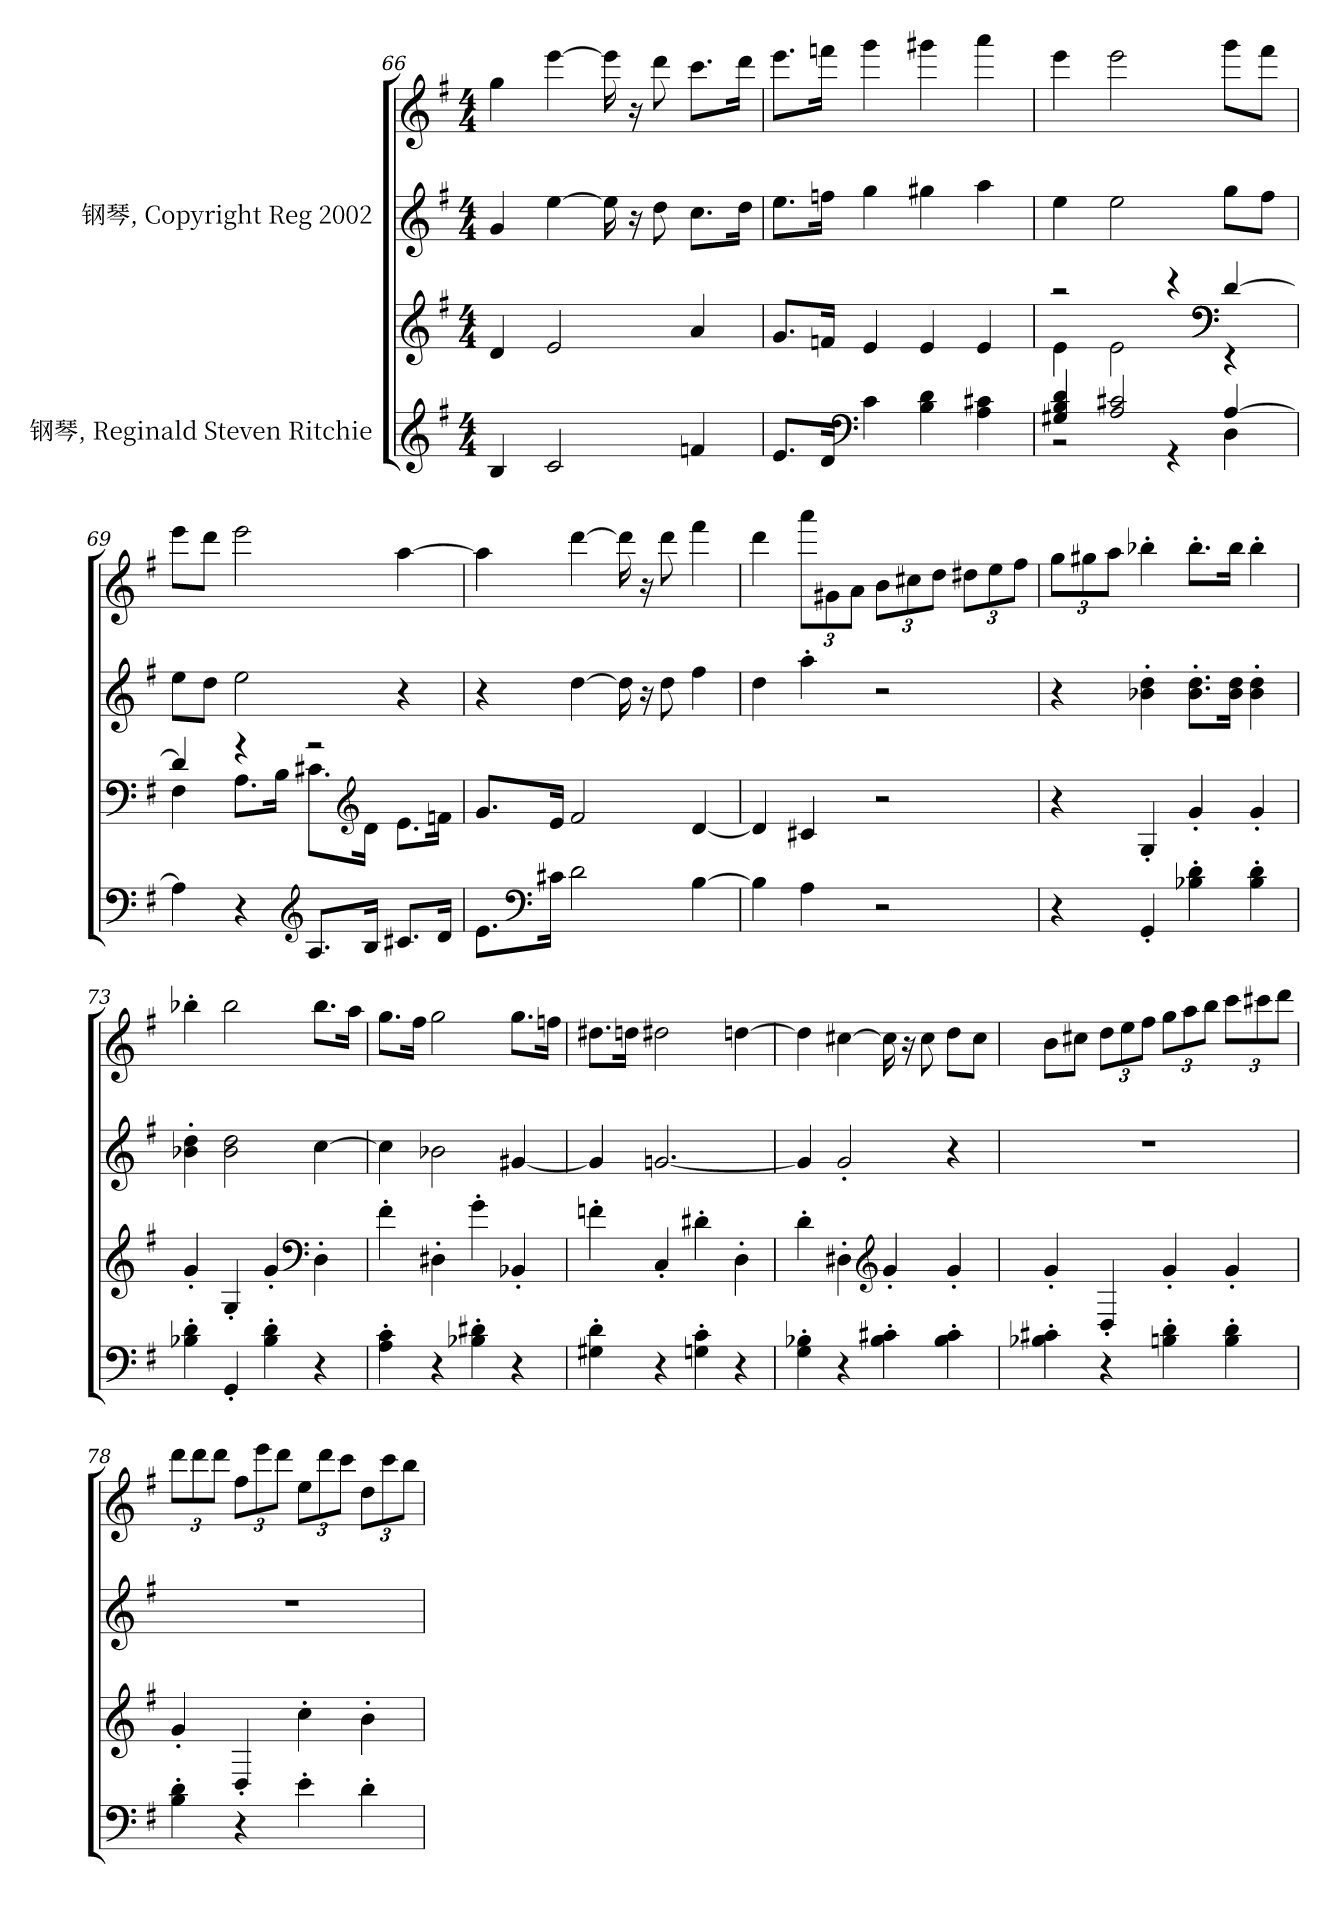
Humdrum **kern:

**kern	**kern	**kern	**kern
*part2	*part2	*part1	*part1
*staff4	*staff3	*staff2	*staff1
*I"钢琴, Reginald Steven Ritchie	*	*I"钢琴, Copyright Reg 2002	*
*clefG2	*clefG2	*clefG2	*clefG2
*k[f#]	*k[f#]	*k[f#]	*k[f#]
*M4/4	*M4/4	*M4/4	*M4/4
=66	=66	=66	=66
4B/	4d/	4g/	4gg\
2c/	2e/	[4ee\	[4eee\
.	.	16ee\]	16eee\]
.	.	16r	16r
.	.	8dd\	8ddd\
4fn/	4a/	8.cc\L	8.ccc\L
.	.	16dd\Jk	16ddd\Jk
!!LO:LB:g=z
=67	=67	=67	=67
8.e/L	8.g/L	8.ee\L	8.eee\L
16d/Jk	16fn/Jk	16ffn\Jk	16fffn\Jk
*clefF4	*	*	*
4c\	4e/	4gg\	4ggg\
4B\ 4d\	4e/	4gg#X\	4ggg#X\
4A\ 4c#X\	4e/	4aa\	4aaa\
=68	=68	=68	=68
*^	*^	*	*
4G#X/ 4B/ 4d/	2r	2r	4e\	4ee\	4eee\
2A/ 2c#X/	.	.	2e\	2ee\	2eee\
.	4r	4r	.	.	.
*	*	*clefF4	*	*	*
[4A/	4D\	[4d/	4r	8gg\L	8ggg\L
.	.	.	.	8ff#\J	8fff#\J
*v	*v	*	*	*	*
=69	=69	=69	=69	=69
4A\]	4d/]	4F#\	8ee\L	8eee\L
.	.	.	8dd\J	8ddd\J
4r	4r	8.A\L	2ee\	2eee\
.	.	16B\Jk	.	.
*clefG2	*	*	*	*
8.A/L	2r	8.c#X\L	.	.
*	*clefG2	*	*	*
16B/Jk	.	16d\Jk	.	.
8.c#X/L	.	8.e\L	4r	[4aa\
16d/Jk	.	16fn\Jk	.	.
*	*v	*v	*	*
!!LO:LB:g=z
=70	=70	=70	=70
8.e\L	8.g/L	4r	4aa\]
*clefF4	*	*	*
16c#X\Jk	16e/Jk	.	.
2d\	2f#/	[4dd\	[4ddd\
.	.	16dd\]	16ddd\]
.	.	16r	16r
.	.	8dd\	8ddd\
[4B\	[4d/	4ff#\	4fff#\
=71	=71	=71	=71
4B\]	4d/]	4dd\	4ddd\
*	*	*	*Xbrackettup
4A\	4c#X/	4aa'\	12aaa\L
.	.	.	12g#X\
.	.	.	12a\J
2r	2r	2r	12b\L
.	.	.	12cc#X\
.	.	.	12dd\J
.	.	.	12dd#X\L
.	.	.	12ee\
.	.	.	12ff#\J
=72	=72	=72	=72
4r	4r	4r	12gg\L
.	.	.	12gg#X\
.	.	.	12aa\J
4GG'/	4G'/	4b-X\' 4dd\'	4bb-X'\
4B-X\' 4d\'	4g'/	8.b-\' 8.dd\'L	8.bb-'\L
.	.	16b-\ 16dd\Jk	16bb-\Jk
4B-\' 4d\'	4g'/	4b-\' 4dd\'	4bb-'\
!!LO:PB:g=z
=73	=73	=73	=73
4B-X\' 4d\'	4g'/	4b-X\' 4dd\'	4bb-X'\
4GG'/	4G'/	2b-\ 2dd\	2bb-\
4B-\' 4d\'	4g'/	.	.
*	*clefF4	*	*
4r	4D'\	[4cc\	8.bb-\L
.	.	.	16aa\Jk
=74	=74	=74	=74
4A\' 4c\'	4f#'\	4cc\]	8.gg\L
.	.	.	16ff#\Jk
4r	4D#X'\	2b-X\	2gg\
4B-X\' 4d#X\'	4g'\	.	.
4r	4BB-X'/	[4g#X/	8.gg\L
.	.	.	16ffn\Jk
=75	=75	=75	=75
4G#X\' 4d\'	4fn'\	4g#/]	8.dd#X\L
.	.	.	16ddn\Jk
4r	4C'/	[2.gn/	2dd#X\
4Gn\' 4c\'	4d#X'\	.	.
4r	4D'\	.	[4ddn\
=76	=76	=76	=76
4G\' 4B-X\'	4d'\	4g/]	4dd\]
4r	4D#X'\	2g'/	[4cc#X\
*	*clefG2	*	*
4B-\' 4c#X\'	4g'/	.	16cc#\]
.	.	.	16r
.	.	.	8cc#\
4B-\' 4c#\'	4g'/	4r	8dd\L
.	.	.	8cc#\J
!!LO:LB:g=z
=77	=77	=77	=77
4B-X\' 4c#X\'	4g'/	1r	8b\L
.	.	.	8cc#X\J
4r	4D'/	.	12dd\L
.	.	.	12ee\
.	.	.	12ff#\J
4Bn\' 4d\'	4g'/	.	12gg\L
.	.	.	12aa\
.	.	.	12bb\J
4B\' 4d\'	4g'/	.	12ccc\L
.	.	.	12ccc#X\
.	.	.	12ddd\J
=78	=78	=78	=78
4B\' 4d\'	4g'/	1r	12ddd\L
.	.	.	12ddd\
.	.	.	12ddd\J
4r	4D'/	.	12ff#\L
.	.	.	12eee\
.	.	.	12ddd\J
4e'\	4cc'\	.	12ee\L
.	.	.	12ddd\
.	.	.	12ccc\J
4d'\	4b'\	.	12dd\L
.	.	.	12ccc\
.	.	.	12bb\J
=	=	=	=
*-	*-	*-	*-
